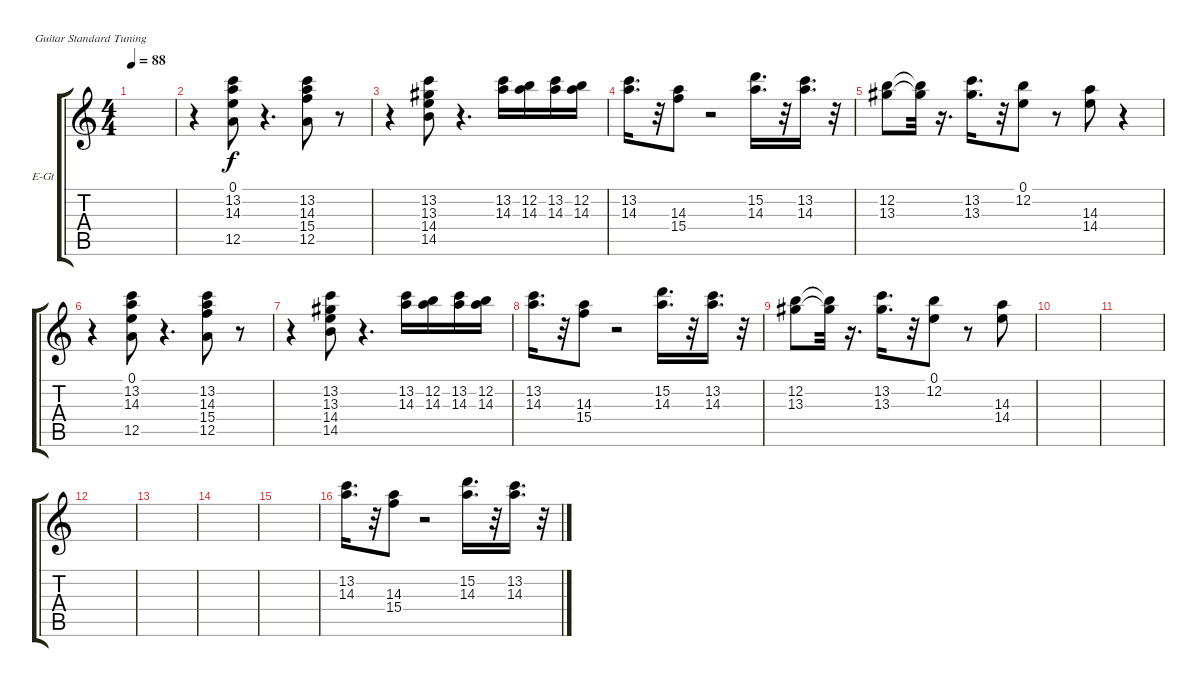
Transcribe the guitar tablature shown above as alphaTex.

\defaultSystemsLayout 4
\bracketExtendMode groupsimilarinstruments
\firstSystemTrackNameOrientation horizontal
\otherSystemsTrackNameOrientation horizontal
\track ("Electric Guitar" "E-Gt") {instrument overdrivenguitar}
\staff {score tabs}
\tuning (E4 B3 G3 D3 A2 E2)
\ts (4 4)
\tempo 88
\clef g2
\ks c
|
r.4 (0.1 13.2 14.3 12.5).8 r.4{d} (13.2 14.3 15.4 12.5).8 r.8 |
r.4 (13.2 13.3 14.4 14.5).8 r.4{d} (13.2 14.3).16 (12.2 14.3).16 (13.2 14.3).16 (12.2 14.3).16 |
(13.2 14.3).16{d} r.32 (14.3 15.4).8 r.2 (15.2 14.3).16{d} r.32 (13.2 14.3).16{d} r.32 |
(12.2 13.3).8 (12.2{t} 13.3{t}).32 r.16{d} (13.2 13.3).16{d} r.32 (0.1 12.2).8 r.8 (14.3 14.4).8 r.4 |
r.4 (0.1 13.2 14.3 12.5).8 r.4{d} (13.2 14.3 15.4 12.5).8 r.8 |
r.4 (13.2 13.3 14.4 14.5).8 r.4{d} (13.2 14.3).16 (12.2 14.3).16 (13.2 14.3).16 (12.2 14.3).16 |
(13.2 14.3).16{d} r.32 (14.3 15.4).8 r.2 (15.2 14.3).16{d} r.32 (13.2 14.3).16{d} r.32 |
(12.2 13.3).8 (12.2{t} 13.3{t}).32 r.16{d} (13.2 13.3).16{d} r.32 (0.1 12.2).8 r.8 (14.3 14.4).8 |
|
|
|
|
|
|
(13.2 14.3).16{d} r.32 (14.3 15.4).8 r.2 (15.2 14.3).16{d} r.32 (13.2 14.3).16{d} r.32
